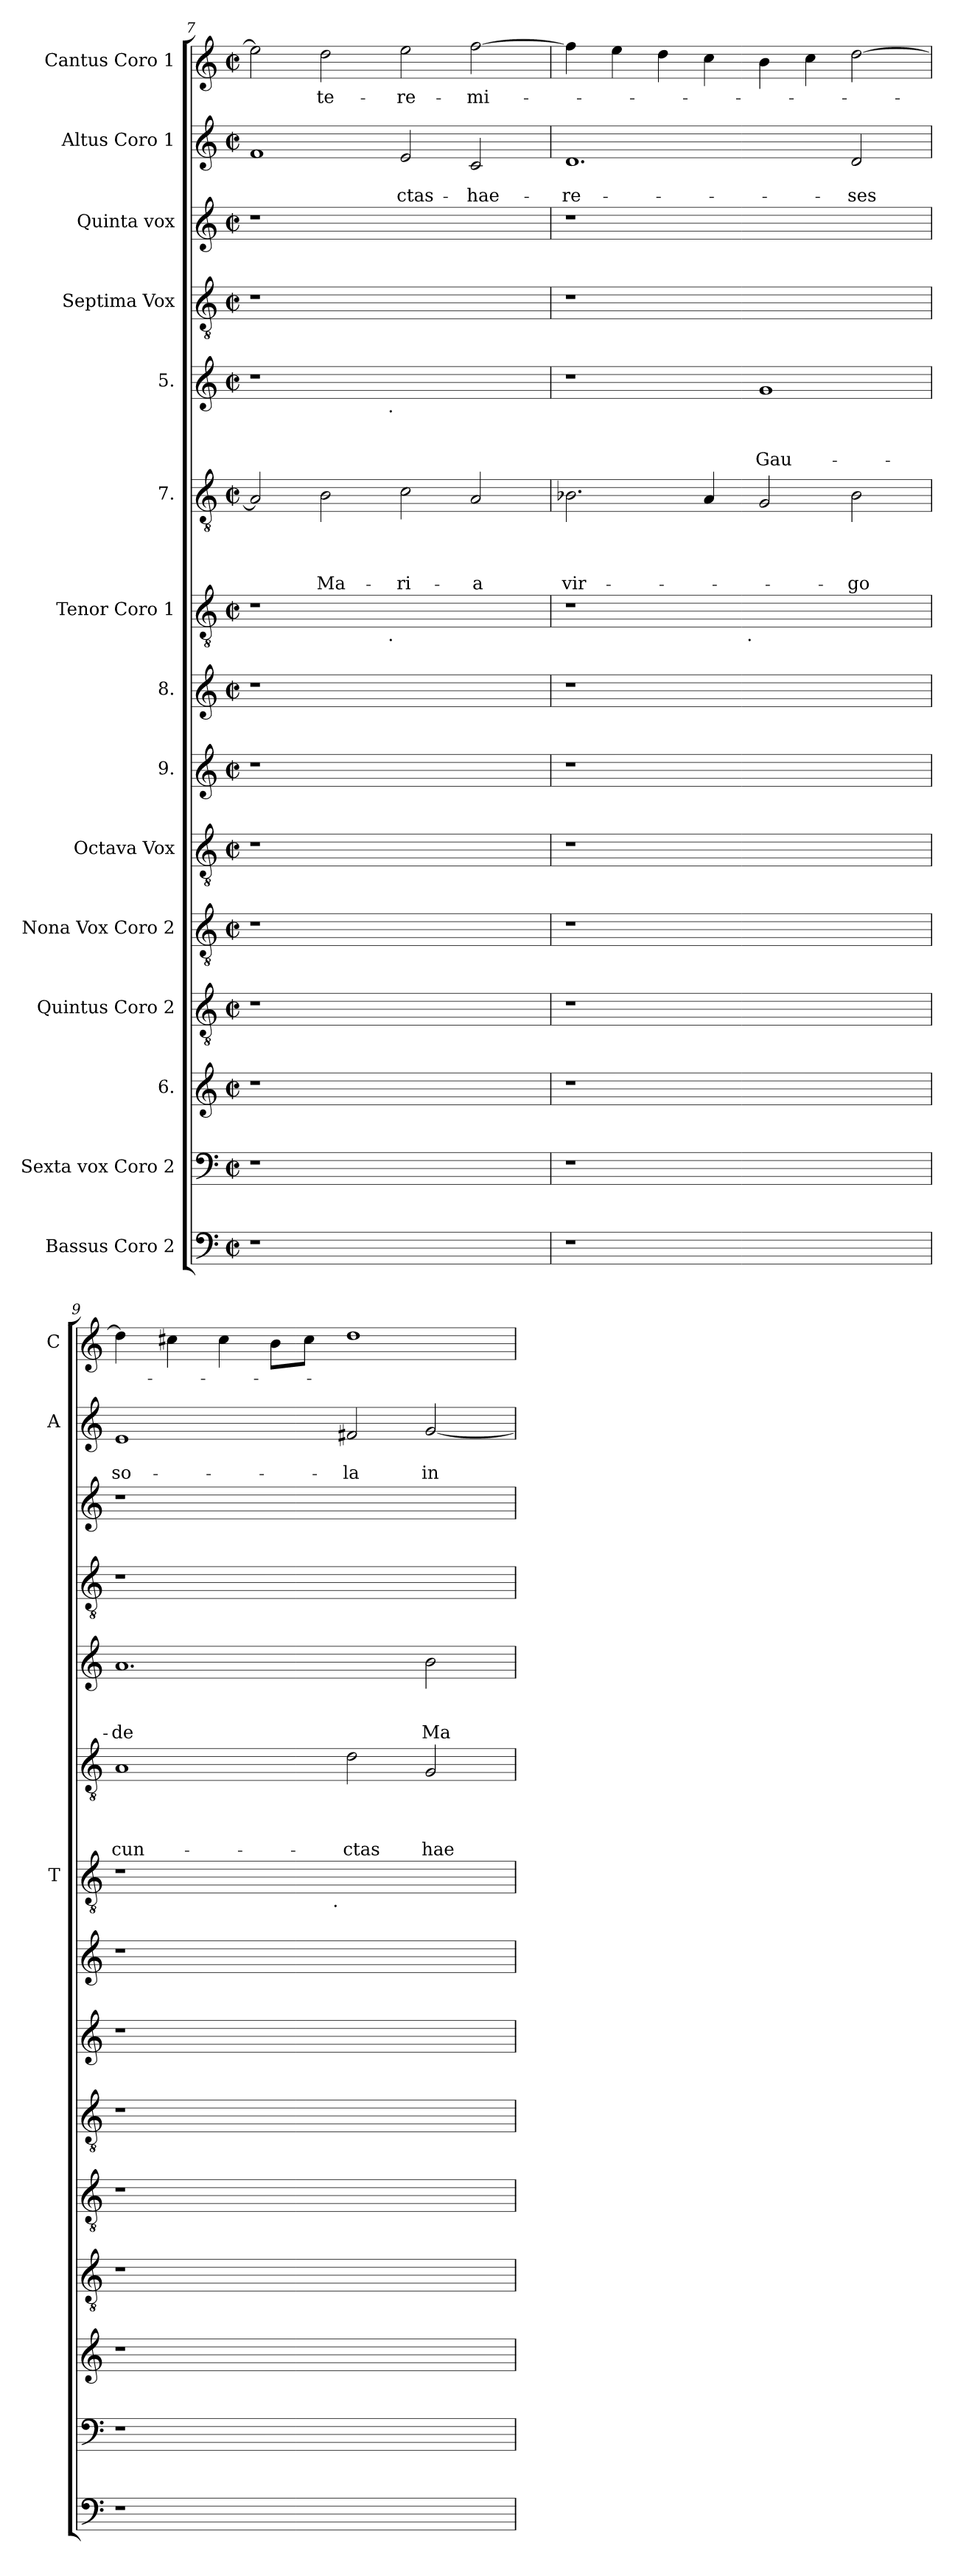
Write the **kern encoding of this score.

**kern	**kern	**kern	**kern	**kern	**kern	**kern	**kern	**kern	**kern	**text	**text	**text	**text	**kern	**text	**text	**text	**kern	**kern	**kern	**text	**text	**kern	**text
*part15	*part14	*part13	*part12	*part11	*part10	*part9	*part8	*part7	*part6	*part6	*part6	*part6	*part6	*part5	*part5	*part5	*part5	*part4	*part3	*part2	*part2	*part2	*part1	*part1
*staff15	*staff14	*staff13	*staff12	*staff11	*staff10	*staff9	*staff8	*staff7	*staff6	*staff6	*staff6	*staff6	*staff6	*staff5	*staff5	*staff5	*staff5	*staff4	*staff3	*staff2	*staff2	*staff2	*staff1	*staff1
*I"Bassus Coro 2	*I"Sexta vox Coro 2	*I"6.	*I"Quintus Coro 2	*I"Nona Vox Coro 2	*I"Octava Vox	*I"9.	*I"8.	*I"Tenor Coro 1	*I"7.	*	*	*	*	*I"5.	*	*	*	*I"Septima Vox	*I"Quinta vox	*I"Altus Coro 1	*	*	*I"Cantus Coro 1	*
*	*	*	*	*	*	*	*	*I'T	*	*	*	*	*	*	*	*	*	*	*	*I'A	*	*	*I'C	*
*clefF4	*clefF4	*clefG2	*clefGv2	*clefGv2	*clefGv2	*clefG2	*clefG2	*clefGv2	*clefGv2	*	*	*	*	*clefG2	*	*	*	*clefGv2	*clefG2	*clefG2	*	*	*clefG2	*
*k[]	*k[]	*k[]	*k[]	*k[]	*k[]	*k[]	*k[]	*k[]	*k[]	*	*	*	*	*k[]	*	*	*	*k[]	*k[]	*k[]	*	*	*k[]	*
*C:	*C:	*C:	*C:	*C:	*C:	*C:	*C:	*C:	*C:	*	*	*	*	*C:	*	*	*	*C:	*C:	*C:	*	*	*C:	*
*M2/2	*M2/2	*M2/2	*M2/2	*M2/2	*M2/2	*M2/2	*M2/2	*M2/2	*M2/2	*	*	*	*	*M2/2	*	*	*	*M2/2	*M2/2	*M2/2	*	*	*M2/2	*
*met(c|)	*met(c|)	*met(c|)	*met(c|)	*met(c|)	*met(c|)	*met(c|)	*met(c|)	*met(c|)	*met(c|)	*	*	*	*	*met(c|)	*	*	*	*met(c|)	*met(c|)	*met(c|)	*	*	*met(c|)	*
=7	=7	=7	=7	=7	=7	=7	=7	=7	=7	=7	=7	=7	=7	=7	=7	=7	=7	=7	=7	=7	=7	=7	=7	=7
*	*	*	*	*	*	*	*	*^	*	*	*	*	*	*^	*	*	*	*	*	*	*	*	*	*
1r	1r	1r	1r	1r	1r	1r	1r	1r	2ryy	2A/]	.	.	.	.	1r	2ryy	.	.	.	1r	1r	1f	.	.	2ee\]	.
!	!	!	!	!	!	!	!	!	!	!	!	!	!	!LO:LY:b	!	!	!	!	!	!	!	!	!	!	!	!LO:LY:b
.	.	.	.	.	.	.	.	.	4...ryy	2B\	.	.	.	Ma-	.	4...ryy	.	.	.	.	.	.	.	.	2dd\	-te-
!	!	!	!	!	!	!	!	!	!	!	!	!	!	!	!	!LO:TX:b:t=.	!	!	!	!	!	!	!	!	!	!
!	!	!	!	!	!	!	!	!	!LO:TX:b:t=.	!	!	!	!	!	!	!	!	!	!	!	!	!	!	!	!	!
.	.	.	.	.	.	.	.	.	1ryy	.	.	.	.	.	.	1ryy	.	.	.	.	.	.	.	.	.	.
!	!	!	!	!	!	!	!	!	!	!	!	!	!	!LO:LY:b	!	!	!	!	!	!	!	!	!	!LO:LY:b	!	!LO:LY:b
1ryy	1ryy	1ryy	1ryy	1ryy	1ryy	1ryy	1ryy	1ryy	.	2c\	.	.	.	-ri-	1ryy	.	.	.	.	1ryy	1ryy	2e/	.	-ctas-	2ee\	-re-
!	!	!	!	!	!	!	!	!	!	!	!	!	!	!LO:LY:b	!	!	!	!	!	!	!	!	!	!LO:LY:b	!	!LO:LY:b
.	.	.	.	.	.	.	.	.	.	2A/	.	.	.	-a	.	.	.	.	.	.	.	2c/	.	-hae-	[>2ff\	-mi-
.	.	.	.	.	.	.	.	.	32ryy	.	.	.	.	.	.	32ryy	.	.	.	.	.	.	.	.	.	.
=8	=8	=8	=8	=8	=8	=8	=8	=8	=8	=8	=8	=8	=8	=8	=8	=8	=8	=8	=8	=8	=8	=8	=8	=8	=8	=8
!	!	!	!	!	!	!	!	!	!	!	!	!	!	!LO:LY:b	!	!	!	!	!	!	!	!	!	!LO:LY:b	!	!
*	*	*	*	*	*	*	*	*	*	*	*	*	*	*	*v	*v	*	*	*	*	*	*	*	*	*	*
1r	1r	1r	1r	1r	1r	1r	1r	1r	2ryy	2.B-X\	.	.	.	vir-	1r	.	.	.	1r	1r	1.d	.	-re-	4ff\]	.
.	.	.	.	.	.	.	.	.	.	.	.	.	.	.	.	.	.	.	.	.	.	.	.	4ee\	.
.	.	.	.	.	.	.	.	.	4...ryy	.	.	.	.	.	.	.	.	.	.	.	.	.	.	4dd\	.
.	.	.	.	.	.	.	.	.	.	4A/	.	.	.	.	.	.	.	.	.	.	.	.	.	4cc\	.
!	!	!	!	!	!	!	!	!	!LO:TX:b:t=.	!	!	!	!	!	!	!	!	!	!	!	!	!	!	!	!
.	.	.	.	.	.	.	.	.	1ryy	.	.	.	.	.	.	.	.	.	.	.	.	.	.	.	.
!	!	!	!	!	!	!	!	!	!	!	!	!	!	!	!	!	!	!LO:LY:b	!	!	!	!	!	!	!
1ryy	1ryy	1ryy	1ryy	1ryy	1ryy	1ryy	1ryy	1ryy	.	2G/	.	.	.	.	1g	.	.	Gau-	1ryy	1ryy	.	.	.	4b\	.
.	.	.	.	.	.	.	.	.	.	.	.	.	.	.	.	.	.	.	.	.	.	.	.	4cc\	.
!	!	!	!	!	!	!	!	!	!	!	!	!	!	!LO:LY:b	!	!	!	!	!	!	!	!	!LO:LY:b	!	!
.	.	.	.	.	.	.	.	.	.	2B-\	.	.	.	-go	.	.	.	.	.	.	2d/	.	-ses	[>2dd\	.
.	.	.	.	.	.	.	.	.	32ryy	.	.	.	.	.	.	.	.	.	.	.	.	.	.	.	.
=9	=9	=9	=9	=9	=9	=9	=9	=9	=9	=9	=9	=9	=9	=9	=9	=9	=9	=9	=9	=9	=9	=9	=9	=9	=9
!	!	!	!	!	!	!	!	!	!	!	!	!	!	!LO:LY:b	!	!	!	!LO:LY:b	!	!	!	!	!LO:LY:b	!	!
1r	1r	1r	1r	1r	1r	1r	1r	1r	2ryy	1A	.	.	.	cun-	1.a	.	.	-de	1r	1r	1e	.	so-	4dd\]	.
.	.	.	.	.	.	.	.	.	.	.	.	.	.	.	.	.	.	.	.	.	.	.	.	4cc#X\	.
.	.	.	.	.	.	.	.	.	4...ryy	.	.	.	.	.	.	.	.	.	.	.	.	.	.	4cc#\	.
.	.	.	.	.	.	.	.	.	.	.	.	.	.	.	.	.	.	.	.	.	.	.	.	8b\L	.
.	.	.	.	.	.	.	.	.	.	.	.	.	.	.	.	.	.	.	.	.	.	.	.	8cc#\J	.
!	!	!	!	!	!	!	!	!	!LO:TX:b:t=.	!	!	!	!	!	!	!	!	!	!	!	!	!	!	!	!
.	.	.	.	.	.	.	.	.	1ryy	.	.	.	.	.	.	.	.	.	.	.	.	.	.	.	.
!	!	!	!	!	!	!	!	!	!	!	!	!	!	!LO:LY:b	!	!	!	!	!	!	!	!	!LO:LY:b	!	!
1ryy	1ryy	1ryy	1ryy	1ryy	1ryy	1ryy	1ryy	1ryy	.	2d\	.	.	.	-ctas	.	.	.	.	1ryy	1ryy	2f#X/	.	-la	1dd	.
!	!	!	!	!	!	!	!	!	!	!	!	!	!	!LO:LY:b	!	!	!	!LO:LY:b	!	!	!	!	!LO:LY:b	!	!
.	.	.	.	.	.	.	.	.	.	2G/	.	.	.	hae-	2b\	.	.	Ma-	.	.	[<2g/	.	in-	.	.
.	.	.	.	.	.	.	.	.	32ryy	.	.	.	.	.	.	.	.	.	.	.	.	.	.	.	.
*	*	*	*	*	*	*	*	*v	*v	*	*	*	*	*	*	*	*	*	*	*	*	*	*	*	*
=	=	=	=	=	=	=	=	=	=	=	=	=	=	=	=	=	=	=	=	=	=	=	=	=
*-	*-	*-	*-	*-	*-	*-	*-	*-	*-	*-	*-	*-	*-	*-	*-	*-	*-	*-	*-	*-	*-	*-	*-	*-
